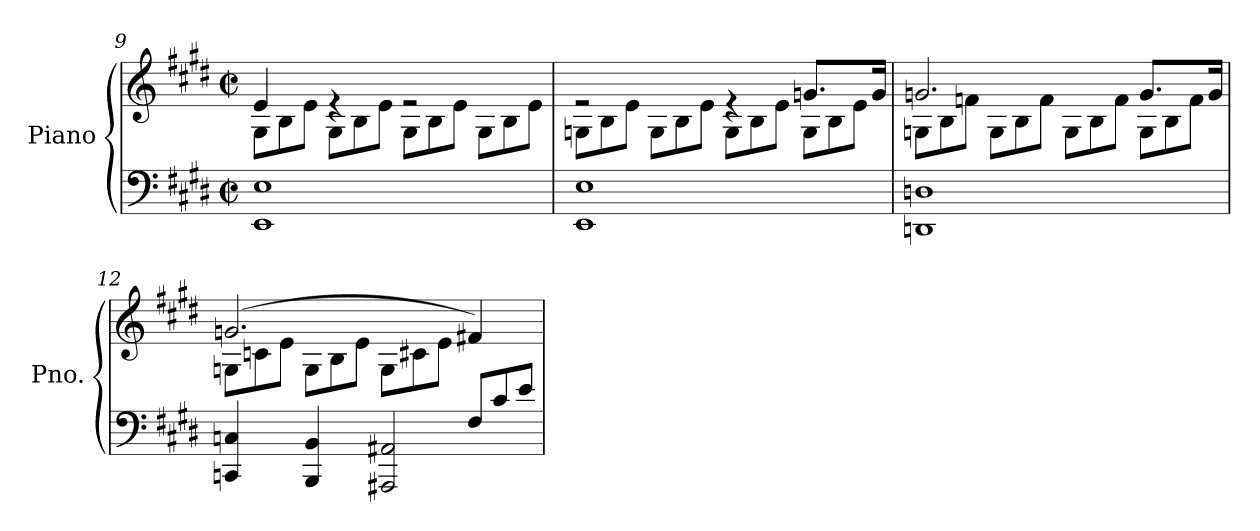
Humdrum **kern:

**kern	**kern
*part1	*part1
*staff2	*staff1
*I"Piano	*
*I'Pno.	*
!!LO:LB:g=z
*clefF4	*clefG2
*k[f#c#g#d#]	*k[f#c#g#d#]
*M2/2	*M2/2
*met(c|)	*met(c|)
=9	=9
*	*^
*	*	*Xtuplet
1EE 1E	4e/	12G#\L
.	.	12B\
.	.	12e\J
.	4re	12G#\L
.	.	12B\
.	.	12e\J
.	2re	12G#\L
.	.	12B\
.	.	12e\J
.	.	12G#\L
.	.	12B\
.	.	12e\J
=10	=10	=10
1EE 1E	2re	12Gn\L
.	.	12B\
.	.	12e\J
.	.	12G\L
.	.	12B\
.	.	12e\J
.	4re	12G\L
.	.	12B\
.	.	12e\J
.	8.gn/L	12G\L
.	.	12B\
.	.	12e\J
.	16g/Jk	.
=11	=11	=11
1DDn 1Dn	2.gn/	12Gn\L
.	.	12B\
.	.	12fn\J
.	.	12G\L
.	.	12B\
.	.	12f\J
.	.	12G\L
.	.	12B\
.	.	12f\J
.	8.g/L	12G\L
.	.	12B\
.	.	12f\J
.	16g/Jk	.
!!LO:LB:g=z	!!
=12	=12	=12
*^	*	*
2.ryy	4CCn/ 4Cn/	(>2.gn/	12Gn\L
.	.	.	12cn\
.	.	.	12e\J
.	4BBB/ 4BB/	.	12G\L
.	.	.	12B\
.	.	.	12e\J
.	2AAA#X/ 2AA#X/	.	12G\L
.	.	.	12c#X\
.	.	.	12e\J
*Xtuplet	*	*	*
12F#/L	.	4f#X/)	4ryy
12c#/	.	.	.
12e/J	.	.	.
*v	*v	*	*
*	*v	*v
=	=
*-	*-
